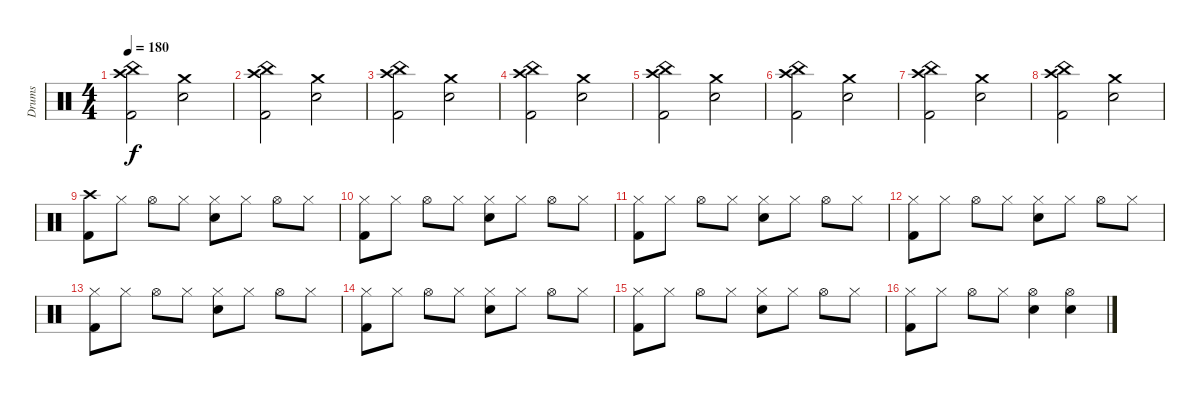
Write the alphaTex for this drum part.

\track ("Drums" "Drums") {instrument percussion}
\staff {score}
\articulation defaults
\ts (4 4)
\section ("" "")
\tempo 180
\clef neutral
\ks c
("Crash high (hit)" "China (hit)" "Kick (hit) 2").2{dy f} ("Crash medium (hit)" "Electric Snare (hit)").2 |
("Crash high (hit)" "China (hit)" "Kick (hit) 2").2 ("Crash medium (hit)" "Electric Snare (hit)").2 |
("Crash high (hit)" "China (hit)" "Kick (hit) 2").2 ("Crash medium (hit)" "Electric Snare (hit)").2 |
("Crash high (hit)" "China (hit)" "Kick (hit) 2").2 ("Crash medium (hit)" "Electric Snare (hit)").2 |
("Crash high (hit)" "China (hit)" "Kick (hit) 2").2 ("Crash medium (hit)" "Electric Snare (hit)").2 |
("Crash high (hit)" "China (hit)" "Kick (hit) 2").2 ("Crash medium (hit)" "Electric Snare (hit)").2 |
("Crash high (hit)" "China (hit)" "Kick (hit) 2").2 ("Crash medium (hit)" "Electric Snare (hit)").2 |
("Crash high (hit)" "China (hit)" "Kick (hit) 2").2 ("Crash medium (hit)" "Electric Snare (hit)").2 |
\section ("" "")
("Crash high (hit)" "Kick (hit) 2").8 "Hi-Hat (closed)".8 "Hi-Hat (open)".8 "Hi-Hat (closed)".8 ("Hi-Hat (closed)" "Electric Snare (hit)").8 "Hi-Hat (closed)".8 "Hi-Hat (open)".8 "Hi-Hat (closed)".8 |
("Hi-Hat (closed)" "Kick (hit) 2").8 "Hi-Hat (closed)".8 "Hi-Hat (open)".8 "Hi-Hat (closed)".8 ("Hi-Hat (closed)" "Electric Snare (hit)").8 "Hi-Hat (closed)".8 "Hi-Hat (open)".8 "Hi-Hat (closed)".8 |
("Hi-Hat (closed)" "Kick (hit) 2").8 "Hi-Hat (closed)".8 "Hi-Hat (open)".8 "Hi-Hat (closed)".8 ("Hi-Hat (closed)" "Electric Snare (hit)").8 "Hi-Hat (closed)".8 "Hi-Hat (open)".8 "Hi-Hat (closed)".8 |
("Hi-Hat (closed)" "Kick (hit) 2").8 "Hi-Hat (closed)".8 "Hi-Hat (open)".8 "Hi-Hat (closed)".8 ("Hi-Hat (closed)" "Electric Snare (hit)").8 "Hi-Hat (closed)".8 "Hi-Hat (open)".8 "Hi-Hat (closed)".8 |
("Hi-Hat (closed)" "Kick (hit) 2").8 "Hi-Hat (closed)".8 "Hi-Hat (open)".8 "Hi-Hat (closed)".8 ("Hi-Hat (closed)" "Electric Snare (hit)").8 "Hi-Hat (closed)".8 "Hi-Hat (open)".8 "Hi-Hat (closed)".8 |
("Hi-Hat (closed)" "Kick (hit) 2").8 "Hi-Hat (closed)".8 "Hi-Hat (open)".8 "Hi-Hat (closed)".8 ("Hi-Hat (closed)" "Electric Snare (hit)").8 "Hi-Hat (closed)".8 "Hi-Hat (open)".8 "Hi-Hat (closed)".8 |
("Hi-Hat (closed)" "Kick (hit) 2").8 "Hi-Hat (closed)".8 "Hi-Hat (open)".8 "Hi-Hat (closed)".8 ("Hi-Hat (closed)" "Electric Snare (hit)").8 "Hi-Hat (closed)".8 "Hi-Hat (open)".8 "Hi-Hat (closed)".8 |
("Hi-Hat (closed)" "Kick (hit) 2").8 "Hi-Hat (closed)".8 "Hi-Hat (open)".8 "Hi-Hat (closed)".8 ("Hi-Hat (open)" "Electric Snare (hit)").4 ("Hi-Hat (open)" "Electric Snare (hit)").4
